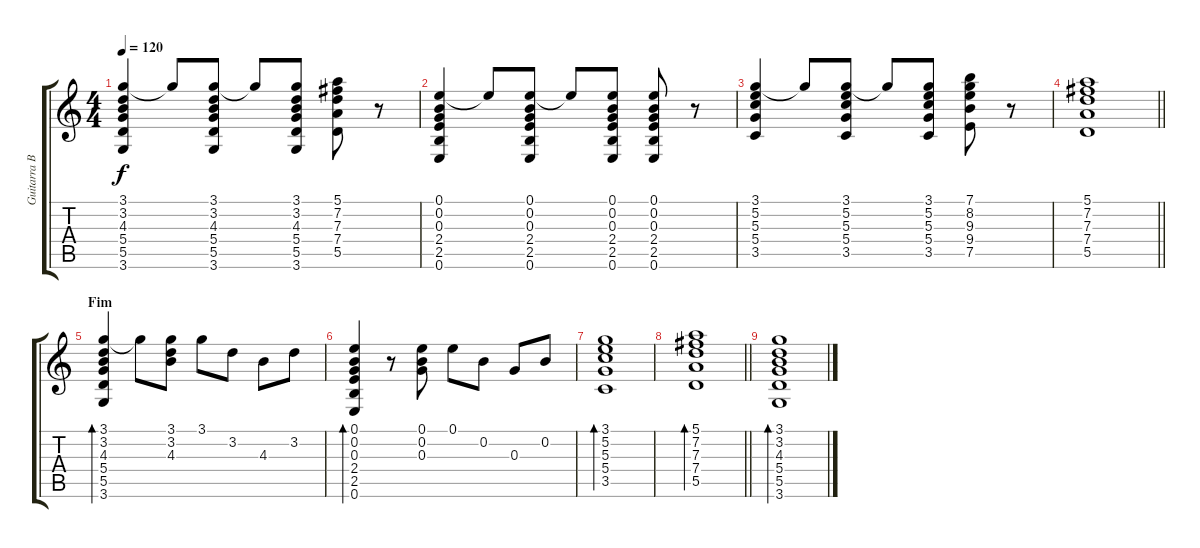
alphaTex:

\track ("Guitarra Base" "Guitarra B") {instrument acousticguitarsteel}
\staff {score tabs}
\tuning (E4 B3 G3 D3 A2 E2) {hide}
\ts (4 4)
\tempo 120
\clef g2
\ks c
(3.1 3.2 4.3 5.4 5.5 3.6).4{dy f} 3.1{t}.8 (3.1 3.2 4.3 5.4 5.5 3.6).8 3.1{t}.8 (3.1 3.2 4.3 5.4 5.5 3.6).8 (5.1 7.2 7.3 7.4 5.5).8 r.8 |
(0.1 0.2 0.3 2.4 2.5 0.6).4 0.1{t}.8 (0.1 0.2 0.3 2.4 2.5 0.6).8 0.1{t}.8 (0.1 0.2 0.3 2.4 2.5 0.6).8 (0.1 0.2 0.3 2.4 2.5 0.6).8 r.8 |
(3.1 5.2 5.3 5.4 3.5).4 3.1{t}.8 (3.1 5.2 5.3 5.4 3.5).8 3.1{t}.8 (3.1 5.2 5.3 5.4 3.5).8 (7.1 8.2 9.3 9.4 7.5).8 r.8 |
\barLineRight lightlight
(5.1 7.2 7.3 7.4 5.5).1 |
\section ("" "Fim")
(3.1 3.2 4.3 5.4 5.5 3.6).4{bd 480 volume 8} 3.1{t}.8 (3.1 3.2 4.3).8 3.1.8 3.2.8 4.3.8 3.2.8 |
(0.1 0.2 0.3 2.4 2.5 0.6).4{bd 480} r.8 (0.1 0.2 0.3).8 0.1.8 0.2.8 0.3.8 0.2.8 |
(3.1 5.2 5.3 5.4 3.5).1{bd 480} |
\barLineRight lightlight
(5.1 7.2 7.3 7.4 5.5).1{bd 480} |
(3.1 3.2 4.3 5.4 5.5 3.6).1{bd 480}
